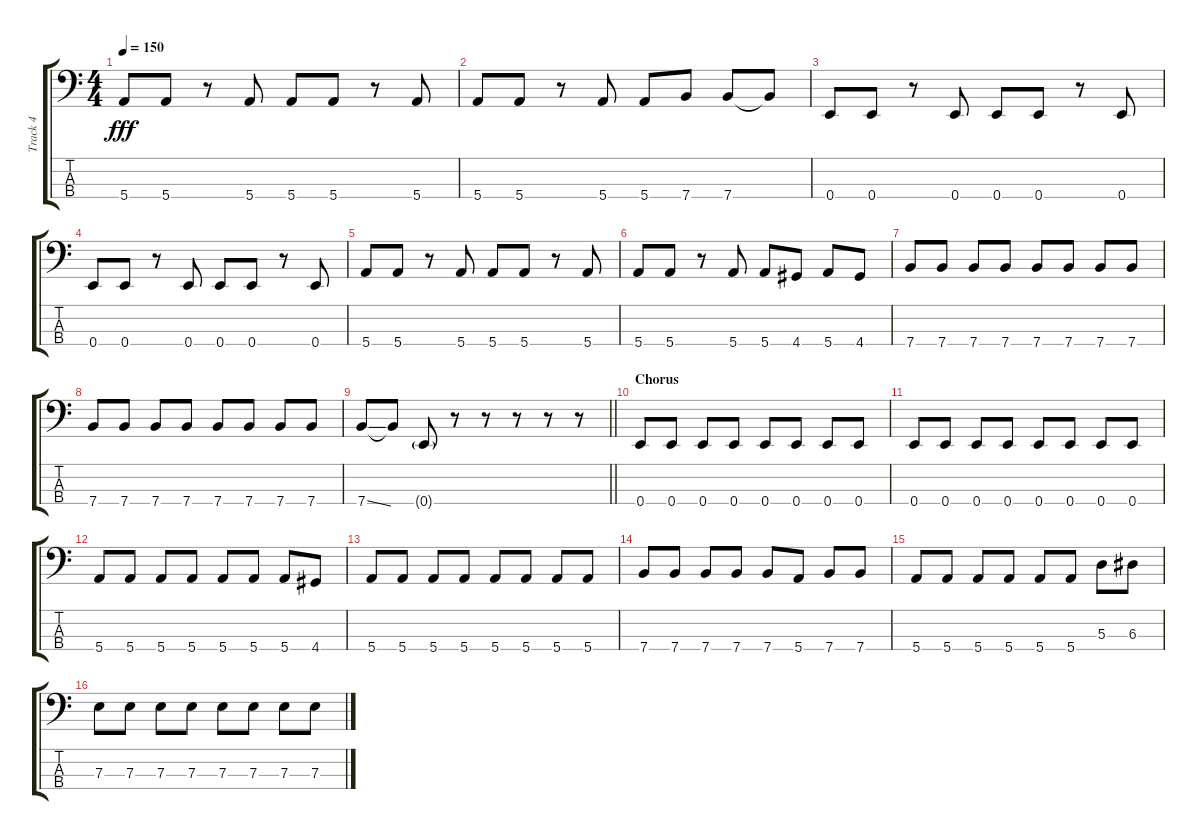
\track ("Track 4" "Track 4") {instrument electricbassfinger}
\staff {score tabs}
\tuning (G2 D2 A1 E1) {hide}
\ts (4 4)
\tempo 150
\clef f4
\ks c
5.4.8{dy fff} 5.4.8 r.8 5.4.8 5.4.8 5.4.8 r.8 5.4.8 |
5.4.8 5.4.8 r.8 5.4.8 5.4.8 7.4.8 7.4.8 7.4{t}.8 |
0.4.8 0.4.8 r.8 0.4.8 0.4.8 0.4.8 r.8 0.4.8 |
0.4.8 0.4.8 r.8 0.4.8 0.4.8 0.4.8 r.8 0.4.8 |
5.4.8 5.4.8 r.8 5.4.8 5.4.8 5.4.8 r.8 5.4.8 |
5.4.8 5.4.8 r.8 5.4.8 5.4.8 4.4.8 5.4.8 4.4.8 |
7.4.8 7.4.8 7.4.8 7.4.8 7.4.8 7.4.8 7.4.8 7.4.8 |
7.4.8 7.4.8 7.4.8 7.4.8 7.4.8 7.4.8 7.4.8 7.4.8 |
\barLineRight lightlight
7.4{ss}.8 7.4{t}.8 0.4{g}.8 r.8 r.8 r.8 r.8 r.8 |
\section ("" "Chorus")
0.4.8 0.4.8 0.4.8 0.4.8 0.4.8 0.4.8 0.4.8 0.4.8 |
0.4.8 0.4.8 0.4.8 0.4.8 0.4.8 0.4.8 0.4.8 0.4.8 |
5.4.8 5.4.8 5.4.8 5.4.8 5.4.8 5.4.8 5.4.8 4.4.8 |
5.4.8 5.4.8 5.4.8 5.4.8 5.4.8 5.4.8 5.4.8 5.4.8 |
7.4.8 7.4.8 7.4.8 7.4.8 7.4.8 5.4.8 7.4.8 7.4.8 |
5.4.8 5.4.8 5.4.8 5.4.8 5.4.8 5.4.8 5.3.8 6.3.8 |
7.3.8 7.3.8 7.3.8 7.3.8 7.3.8 7.3.8 7.3.8 7.3.8
